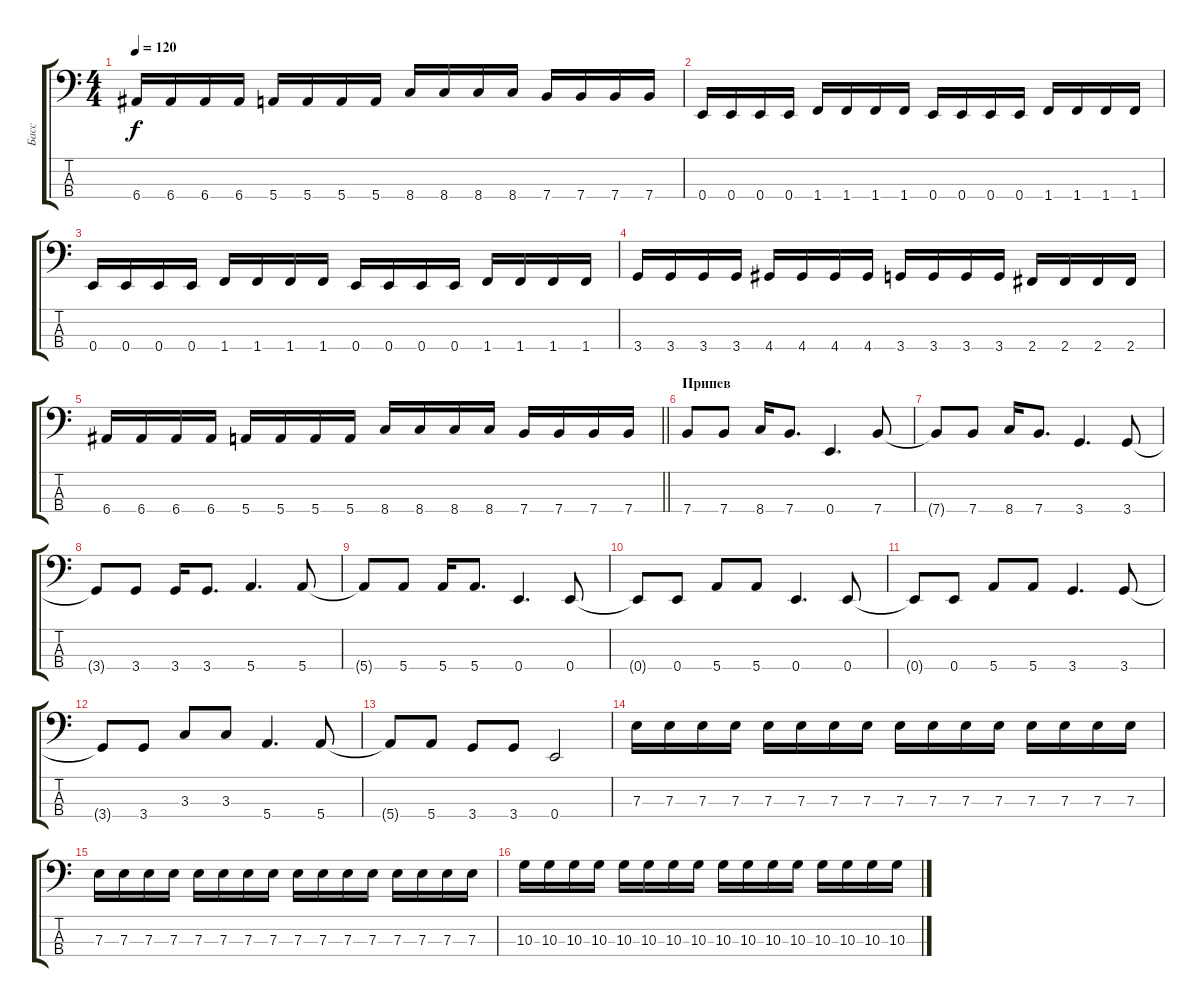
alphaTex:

\track ("Басс" "Басс") {instrument electricbassfinger}
\staff {score tabs}
\tuning (G2 D2 A1 E1) {hide}
\ts (4 4)
\tempo 120
\clef f4
\ks c
6.4.16{dy f} 6.4.16 6.4.16 6.4.16 5.4.16 5.4.16 5.4.16 5.4.16 8.4.16 8.4.16 8.4.16 8.4.16 7.4.16 7.4.16 7.4.16 7.4.16 |
0.4.16 0.4.16 0.4.16 0.4.16 1.4.16 1.4.16 1.4.16 1.4.16 0.4.16 0.4.16 0.4.16 0.4.16 1.4.16 1.4.16 1.4.16 1.4.16 |
0.4.16 0.4.16 0.4.16 0.4.16 1.4.16 1.4.16 1.4.16 1.4.16 0.4.16 0.4.16 0.4.16 0.4.16 1.4.16 1.4.16 1.4.16 1.4.16 |
3.4.16 3.4.16 3.4.16 3.4.16 4.4.16 4.4.16 4.4.16 4.4.16 3.4.16 3.4.16 3.4.16 3.4.16 2.4.16 2.4.16 2.4.16 2.4.16 |
\barLineRight lightlight
6.4.16 6.4.16 6.4.16 6.4.16 5.4.16 5.4.16 5.4.16 5.4.16 8.4.16 8.4.16 8.4.16 8.4.16 7.4.16 7.4.16 7.4.16 7.4.16 |
\section ("" "Припев")
7.4.8 7.4.8 8.4.16 7.4.8{d} 0.4.4{d} 7.4.8 |
7.4{t}.8 7.4.8 8.4.16 7.4.8{d} 3.4.4{d} 3.4.8 |
3.4{t}.8 3.4.8 3.4.16 3.4.8{d} 5.4.4{d} 5.4.8 |
5.4{t}.8 5.4.8 5.4.16 5.4.8{d} 0.4.4{d} 0.4.8 |
0.4{t}.8 0.4.8 5.4.8 5.4.8 0.4.4{d} 0.4.8 |
0.4{t}.8 0.4.8 5.4.8 5.4.8 3.4.4{d} 3.4.8 |
3.4{t}.8 3.4.8 3.3.8 3.3.8 5.4.4{d} 5.4.8 |
5.4{t}.8 5.4.8 3.4.8 3.4.8 0.4.2 |
7.3.16 7.3.16 7.3.16 7.3.16 7.3.16 7.3.16 7.3.16 7.3.16 7.3.16 7.3.16 7.3.16 7.3.16 7.3.16 7.3.16 7.3.16 7.3.16 |
7.3.16 7.3.16 7.3.16 7.3.16 7.3.16 7.3.16 7.3.16 7.3.16 7.3.16 7.3.16 7.3.16 7.3.16 7.3.16 7.3.16 7.3.16 7.3.16 |
10.3.16 10.3.16 10.3.16 10.3.16 10.3.16 10.3.16 10.3.16 10.3.16 10.3.16 10.3.16 10.3.16 10.3.16 10.3.16 10.3.16 10.3.16 10.3.16
